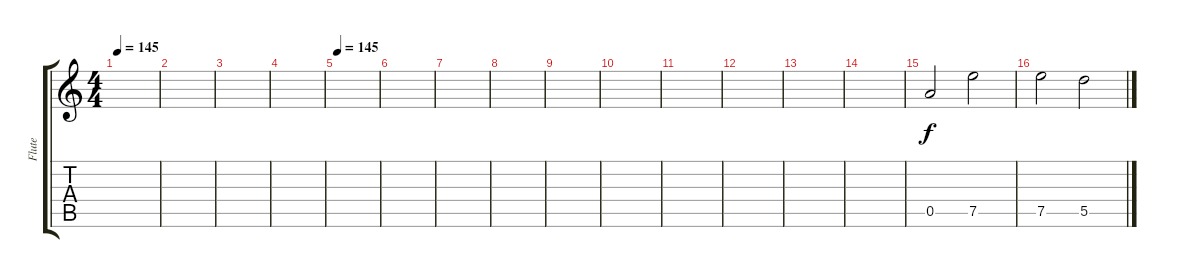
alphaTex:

\track ("Flute" "Flute") {instrument piccolo}
\staff {score tabs}
\tuning (E6 B5 G5 D5 A4 E4) {hide}
\ts (4 4)
\tempo 145
\clef g2
\ks c
|
|
|
|
\tempo 145
|
|
|
|
|
|
|
|
|
|
0.5.2 7.5.2 |
7.5.2 5.5.2
